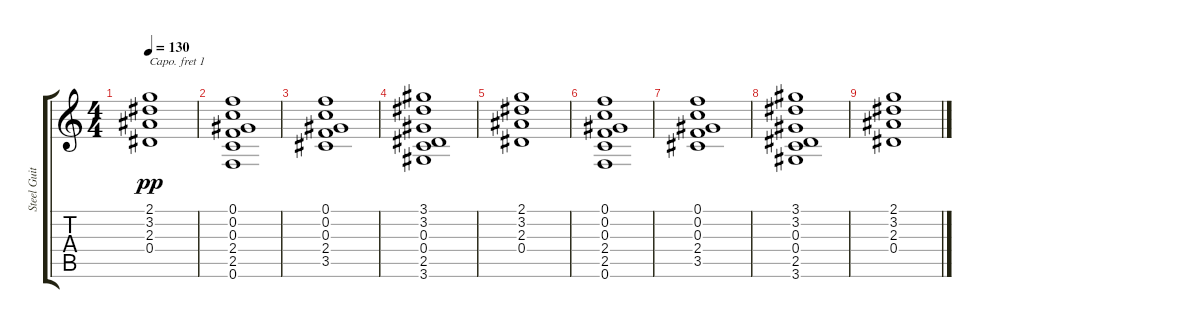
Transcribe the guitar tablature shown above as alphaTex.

\track ("Steel Guitar" "Steel Guit") {instrument acousticguitarsteel}
\staff {score tabs}
\capo 1
\tuning (E4 B3 G3 D3 A2 E2) {hide}
\ts (4 4)
\tempo 130
\clef g2
\ks c
(2.1 3.2 2.3 0.4).1{dy pp} |
(0.1 0.2 0.3 2.4 2.5 0.6).1 |
(0.1 0.2 0.3 2.4 3.5).1 |
(3.1 3.2 0.3 0.4 2.5 3.6).1 |
(2.1 3.2 2.3 0.4).1 |
(0.1 0.2 0.3 2.4 2.5 0.6).1 |
(0.1 0.2 0.3 2.4 3.5).1 |
(3.1 3.2 0.3 0.4 2.5 3.6).1 |
(2.1 3.2 2.3 0.4).1
